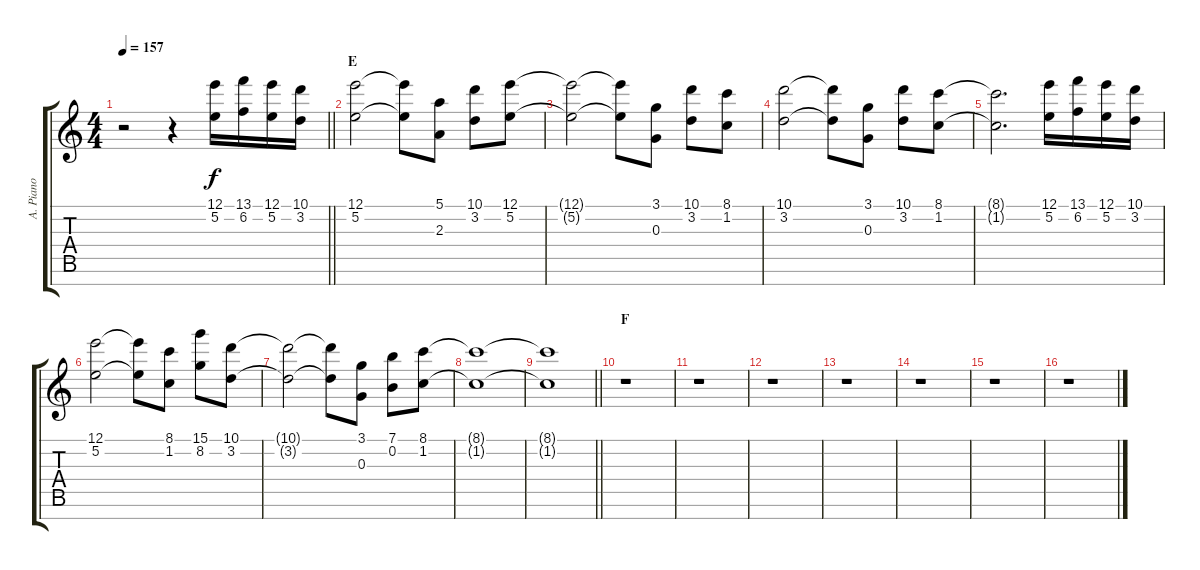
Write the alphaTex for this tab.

\track ("A. Piano" "A. Piano") {instrument acousticgrandpiano}
\staff {score tabs}
\tuning (E5 B4 G4 D4 A3 E3 B2) {hide}
\ts (4 4)
\tempo 157
\clef g2
\barLineRight lightlight
\ks c
r.2{dy f} r.4 (12.1 5.2).16 (13.1 6.2).16 (12.1 5.2).16 (10.1 3.2).16 |
\section ("" "E")
(12.1 5.2).2 (12.1{t} 5.2{t}).8 (5.1 2.3).8 (10.1 3.2).8 (12.1 5.2).8 |
(12.1{t} 5.2{t}).2 (12.1{t} 5.2{t}).8 (3.1 0.3).8 (10.1 3.2).8 (8.1 1.2).8 |
(10.1 3.2).2 (10.1{t} 3.2{t}).8 (3.1 0.3).8 (10.1 3.2).8 (8.1 1.2).8 |
(8.1{t} 1.2{t}).2{d} (12.1 5.2).16 (13.1 6.2).16 (12.1 5.2).16 (10.1 3.2).16 |
(12.1 5.2).2 (12.1{t} 5.2{t}).8 (8.1 1.2).8 (15.1 8.2).8 (10.1 3.2).8 |
(10.1{t} 3.2{t}).2 (10.1{t} 3.2{t}).8 (3.1 0.3).8 (7.1 0.2).8 (8.1 1.2).8 |
(8.1{t} 1.2{t}).1 |
\barLineRight lightlight
(8.1{t} 1.2{t}).1 |
\section ("" "F")
r.1 |
r.1 |
r.1 |
r.1 |
r.1 |
r.1 |
r.1
